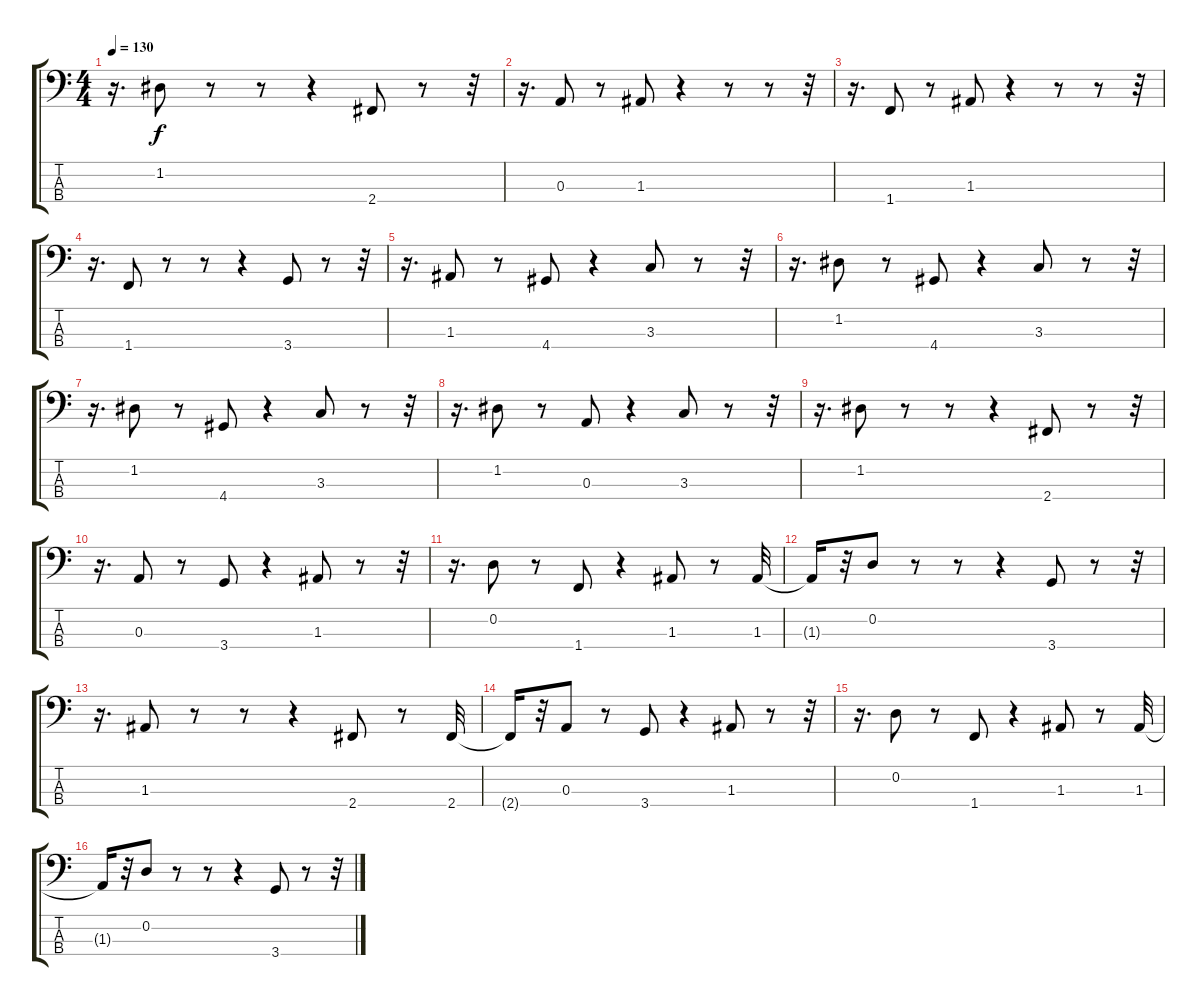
\track "" {instrument synthbass2}
\staff {score tabs}
\tuning (G2 D2 A1 E1) {hide}
\ts (4 4)
\tempo 130
\clef f4
\ks c
r.16{d dy f} 1.2.8 r.8 r.8 r.4 2.4.8 r.8 r.32 |
r.16{d} 0.3.8 r.8 1.3.8 r.4 r.8 r.8 r.32 |
r.16{d} 1.4.8 r.8 1.3.8 r.4 r.8 r.8 r.32 |
r.16{d} 1.4.8 r.8 r.8 r.4 3.4.8 r.8 r.32 |
r.16{d} 1.3.8 r.8 4.4.8 r.4 3.3.8 r.8 r.32 |
r.16{d} 1.2.8 r.8 4.4.8 r.4 3.3.8 r.8 r.32 |
r.16{d} 1.2.8 r.8 4.4.8 r.4 3.3.8 r.8 r.32 |
r.16{d} 1.2.8 r.8 0.3.8 r.4 3.3.8 r.8 r.32 |
r.16{d} 1.2.8 r.8 r.8 r.4 2.4.8 r.8 r.32 |
r.16{d} 0.3.8 r.8 3.4.8 r.4 1.3.8 r.8 r.32 |
r.16{d} 0.2.8 r.8 1.4.8 r.4 1.3.8 r.8 1.3.32 |
1.3{t}.16 r.32 0.2.8 r.8 r.8 r.4 3.4.8 r.8 r.32 |
r.16{d} 1.3.8 r.8 r.8 r.4 2.4.8 r.8 2.4.32 |
2.4{t}.16 r.32 0.3.8 r.8 3.4.8 r.4 1.3.8 r.8 r.32 |
r.16{d} 0.2.8 r.8 1.4.8 r.4 1.3.8 r.8 1.3.32 |
1.3{t}.16 r.32 0.2.8 r.8 r.8 r.4 3.4.8 r.8 r.32
